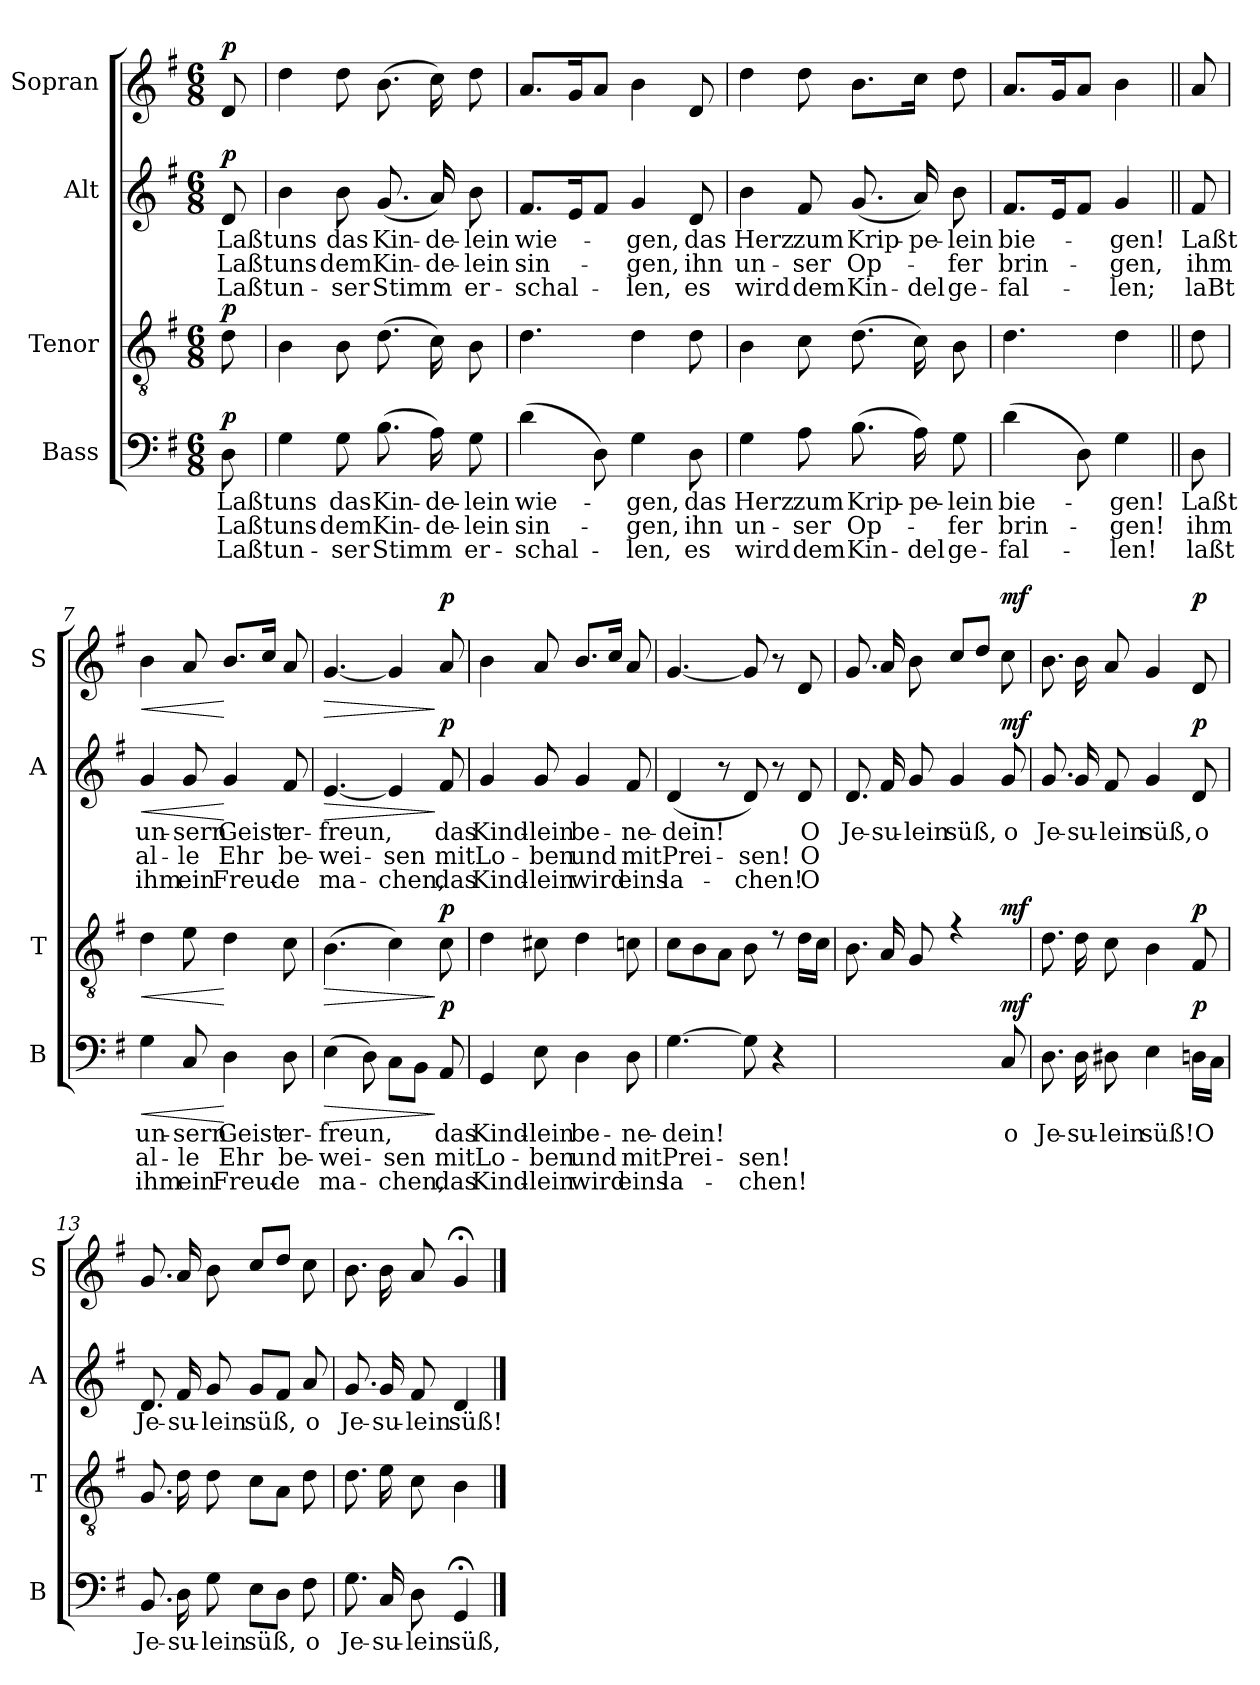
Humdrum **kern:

**kern	**text	**text	**text	**dynam	**kern	**dynam	**kern	**text	**text	**text	**dynam	**kern	**dynam
*part4	*part4	*part4	*part4	*part4	*part3	*part3	*part2	*part2	*part2	*part2	*part2	*part1	*part1
*staff4	*staff4	*staff4	*staff4	*staff4	*staff3	*staff3	*staff2	*staff2	*staff2	*staff2	*staff2	*staff1	*staff1
*I"Bass	*	*	*	*	*I"Tenor	*	*I"Alt	*	*	*	*	*I"Sopran	*
*I'B	*	*	*	*	*I'T	*	*I'A	*	*	*	*	*I'S	*
*clefF4	*	*	*	*	*clefGv2	*	*clefG2	*	*	*	*	*clefG2	*
*k[f#]	*	*	*	*	*k[f#]	*	*k[f#]	*	*	*	*	*k[f#]	*
*M6/8	*	*	*	*	*M6/8	*	*M6/8	*	*	*	*	*M6/8	*
*MM60	*	*	*	*	*MM60	*	*MM60	*	*	*	*	*MM60	*
=1	=1	=1	=1	=1	=1	=1	=1	=1	=1	=1	=1	=1	=1
!	!LO:LY:b	!LO:LY:b	!LO:LY:b	!LO:DY:a	!	!LO:DY:a	!	!LO:LY:b	!LO:LY:b	!LO:LY:b	!LO:DY:a	!	!LO:DY:a
8D\	Laßt	Laßt	Laßt	p	8d\	p	8d/	Laßt	Laßt	Laßt	p	8d/	p
=2	=2	=2	=2	=2	=2	=2	=2	=2	=2	=2	=2	=2	=2
!	!LO:LY:b	!LO:LY:b	!LO:LY:b	!	!	!	!	!LO:LY:b	!LO:LY:b	!LO:LY:b	!	!	!
4G\	uns	uns	un-	.	4B\	.	4b\	uns	uns	un-	.	4dd\	.
!	!LO:LY:b	!LO:LY:b	!LO:LY:b	!	!	!	!	!LO:LY:b	!LO:LY:b	!LO:LY:b	!	!	!
8G\	das	dem	-ser	.	8B\	.	8b\	das	dem	-ser	.	8dd\	.
!	!LO:LY:b	!LO:LY:b	!LO:LY:b	!	!	!	!	!LO:LY:b	!LO:LY:b	!LO:LY:b	!	!	!
(>8.B\	Kin-	Kin-	Stimm	.	(>8.d\	.	(<8.g/	Kin-	Kin-	Stimm	.	(>8.b\	.
!	!LO:LY:b	!LO:LY:b	!	!	!	!	!	!LO:LY:b	!LO:LY:b	!	!	!	!
16A\)	-de-	-de-	.	.	16c\)	.	16a/)	-de-	-de-	.	.	16cc\)	.
!	!LO:LY:b	!LO:LY:b	!LO:LY:b	!	!	!	!	!LO:LY:b	!LO:LY:b	!LO:LY:b	!	!	!
8G\	-lein	-lein	er-	.	8B\	.	8b\	-lein	-lein	er-	.	8dd\	.
=3	=3	=3	=3	=3	=3	=3	=3	=3	=3	=3	=3	=3	=3
!	!LO:LY:b	!LO:LY:b	!LO:LY:b	!	!	!	!	!LO:LY:b	!LO:LY:b	!LO:LY:b	!	!	!
(>4d\	wie-	sin-	-schal-	.	4.d\	.	8.f#/L	wie-	sin-	-schal-	.	8.a/L	.
.	.	.	.	.	.	.	16e/K	.	.	.	.	16g/K	.
8D\)	.	.	.	.	.	.	8f#/J	.	.	.	.	8a/J	.
!	!LO:LY:b	!LO:LY:b	!LO:LY:b	!	!	!	!	!LO:LY:b	!LO:LY:b	!LO:LY:b	!	!	!
4G\	-gen,	-gen,	-len,	.	4d\	.	4g/	-gen,	-gen,	-len,	.	4b\	.
!	!LO:LY:b	!LO:LY:b	!LO:LY:b	!	!	!	!	!LO:LY:b	!LO:LY:b	!LO:LY:b	!	!	!
8D\	das	ihn	es	.	8d\	.	8d/	das	ihn	es	.	8d/	.
=4	=4	=4	=4	=4	=4	=4	=4	=4	=4	=4	=4	=4	=4
!	!LO:LY:b	!LO:LY:b	!LO:LY:b	!	!	!	!	!LO:LY:b	!LO:LY:b	!LO:LY:b	!	!	!
4G\	Herz	un-	wird	.	4B\	.	4b\	Herz	un-	wird	.	4dd\	.
!	!LO:LY:b	!LO:LY:b	!LO:LY:b	!	!	!	!	!LO:LY:b	!LO:LY:b	!LO:LY:b	!	!	!
8A\	zum	-ser	dem	.	8c\	.	8f#/	zum	-ser	dem	.	8dd\	.
!	!LO:LY:b	!LO:LY:b	!LO:LY:b	!	!	!	!	!LO:LY:b	!LO:LY:b	!LO:LY:b	!	!	!
(>8.B\	Krip-	Op-	Kin-	.	(>8.d\	.	(<8.g/	Krip-	Op-	Kin-	.	8.b\L	.
!	!LO:LY:b	!	!LO:LY:b	!	!	!	!	!LO:LY:b	!	!LO:LY:b	!	!	!
16A\)	-pe-	.	-del	.	16c\)	.	16a/)	-pe-	.	-del	.	16cc\Jk	.
!	!LO:LY:b	!LO:LY:b	!LO:LY:b	!	!	!	!	!LO:LY:b	!LO:LY:b	!LO:LY:b	!	!	!
8G\	-lein	-fer	ge-	.	8B\	.	8b\	-lein	-fer	ge-	.	8dd\	.
=5	=5	=5	=5	=5	=5	=5	=5	=5	=5	=5	=5	=5	=5
!	!LO:LY:b	!LO:LY:b	!LO:LY:b	!	!	!	!	!LO:LY:b	!LO:LY:b	!LO:LY:b	!	!	!
(>4d\	bie-	brin-	-fal-	.	4.d\	.	8.f#/L	bie-	brin-	-fal-	.	8.a/L	.
.	.	.	.	.	.	.	16e/K	.	.	.	.	16g/K	.
8D\)	.	.	.	.	.	.	8f#/J	.	.	.	.	8a/J	.
!	!LO:LY:b	!LO:LY:b	!LO:LY:b	!	!	!	!	!LO:LY:b	!LO:LY:b	!LO:LY:b	!	!	!
4G\	-gen!	-gen!	-len!	.	4d\	.	4g/	-gen!	-gen,	-len;	.	4b\	.
!!LO:LB:g=z
=6||	=6||	=6||	=6||	=6||	=6||	=6||	=6||	=6||	=6||	=6||	=6||	=6||	=6||
!	!LO:LY:b	!LO:LY:b	!LO:LY:b	!	!	!	!	!LO:LY:b	!LO:LY:b	!LO:LY:b	!	!	!
8D\	Laßt	ihm	laßt	.	8d\	.	8f#/	Laßt	ihm	laBt	.	8a/	.
=7	=7	=7	=7	=7	=7	=7	=7	=7	=7	=7	=7	=7	=7
!	!LO:LY:b	!LO:LY:b	!LO:LY:b	!LO:HP:b	!	!LO:HP:b	!	!LO:LY:b	!LO:LY:b	!LO:LY:b	!LO:HP:b	!	!LO:HP:b
4G\	un-	al-	ihm	<	4d\	<	4g/	un-	al-	ihm	<	4b\	<
!	!LO:LY:b	!LO:LY:b	!LO:LY:b	!	!	!	!	!LO:LY:b	!LO:LY:b	!LO:LY:b	!	!	!
8C/	-sern	-le	ein	.	8e\	.	8g/	-sern	-le	ein	.	8a/	.
!	!LO:LY:b	!LO:LY:b	!LO:LY:b	!	!	!	!	!LO:LY:b	!LO:LY:b	!LO:LY:b	!	!	!
4D\	Geist	Ehr	Freud-	[	4d\	[	4g/	Geist	Ehr	Freud-	[	8.b/L	[
.	.	.	.	.	.	.	.	.	.	.	.	16cc/Jk	.
!	!LO:LY:b	!LO:LY:b	!LO:LY:b	!	!	!	!	!LO:LY:b	!LO:LY:b	!LO:LY:b	!	!	!
8D\	er-	be-	-e	.	8c\	.	8f#/	er-	be-	-e	.	8a/	.
=8	=8	=8	=8	=8	=8	=8	=8	=8	=8	=8	=8	=8	=8
!	!LO:LY:b	!LO:LY:b	!LO:LY:b	!LO:HP:b	!	!LO:HP:b	!	!LO:LY:b	!LO:LY:b	!LO:LY:b	!LO:HP:b	!	!LO:HP:b
(>4E\	-freun,	-wei-	ma-	>	(>4.B\	>	[4.e/	-freun,	-wei-	ma-	>	[4.g/	>
8D\)	.	.	.	.	.	.	.	.	.	.	.	.	.
!	!	!LO:LY:b	!LO:LY:b	!	!	!	!	!	!LO:LY:b	!LO:LY:b	!	!	!
8C\L	.	-sen	-chen,	.	4c\)	.	4e/]	.	-sen	-chen,	.	4g/]	.
8BB\J	.	.	.	.	.	.	.	.	.	.	.	.	.
!	!LO:LY:b	!LO:LY:b	!LO:LY:b	!LO:DY:n=1:a	!	!LO:DY:n=1:a	!	!LO:LY:b	!LO:LY:b	!LO:LY:b	!LO:DY:n=1:a	!	!LO:DY:n=1:a
8AA/	das	mit	das	] p	8c\	] p	8f#/	das	mit	das	] p	8a/	] p
=9	=9	=9	=9	=9	=9	=9	=9	=9	=9	=9	=9	=9	=9
!	!LO:LY:b	!LO:LY:b	!LO:LY:b	!	!	!	!	!LO:LY:b	!LO:LY:b	!LO:LY:b	!	!	!
4GG/	Kind-	Lo-	Kind-	.	4d\	.	4g/	Kind-	Lo-	Kind-	.	4b\	.
!	!LO:LY:b	!LO:LY:b	!LO:LY:b	!	!	!	!	!LO:LY:b	!LO:LY:b	!LO:LY:b	!	!	!
8E\	-lein	-ben	-lein	.	8c#X\	.	8g/	-lein	-ben	-lein	.	8a/	.
!	!LO:LY:b	!LO:LY:b	!LO:LY:b	!	!	!	!	!LO:LY:b	!LO:LY:b	!LO:LY:b	!	!	!
4D\	be-	und	wird	.	4d\	.	4g/	be-	und	wird	.	8.b/L	.
.	.	.	.	.	.	.	.	.	.	.	.	16cc/Jk	.
!	!LO:LY:b	!LO:LY:b	!LO:LY:b	!	!	!	!	!LO:LY:b	!LO:LY:b	!LO:LY:b	!	!	!
8D\	-ne-	mit	eins	.	8cn\	.	8f#/	-ne-	mit	eins	.	8a/	.
=10	=10	=10	=10	=10	=10	=10	=10	=10	=10	=10	=10	=10	=10
!	!LO:LY:b	!LO:LY:b	!LO:LY:b	!	!	!	!	!LO:LY:b	!LO:LY:b	!LO:LY:b	!	!	!
[4.G\	-dein!	Prei-	la-	.	8c\L	.	(<4d/	-dein!	Prei-	la-	.	[4.g/	.
.	.	.	.	.	8B\	.	.	.	.	.	.	.	.
.	.	.	.	.	8A\J	.	8r	.	.	.	.	.	.
!	!	!LO:LY:b	!LO:LY:b	!	!	!	!	!	!LO:LY:b	!LO:LY:b	!	!	!
8G\]	.	-sen!	-chen!	.	8B\	.	8d/)	.	-sen!	-chen!	.	8g/]	.
4r	.	.	.	.	8rd	.	8r	.	.	.	.	8r	.
!	!	!	!	!	!	!	!	!LO:LY:b	!LO:LY:b	!LO:LY:b	!	!	!
.	.	.	.	.	16d\LL	.	8d/	O	O	O	.	8d/	.
.	.	.	.	.	16c\JJ	.	.	.	.	.	.	.	.
!!LO:LB:g=z
=11	=11	=11	=11	=11	=11	=11	=11	=11	=11	=11	=11	=11	=11
!	!	!	!	!	!	!	!	!LO:LY:b	!	!	!	!	!
2ryy	.	.	.	.	8.B\	.	8.d/	Je-	.	.	.	8.g/	.
!	!	!	!	!	!	!	!	!LO:LY:b	!	!	!	!	!
.	.	.	.	.	16A/	.	16f#/	-su-	.	.	.	16a/	.
!	!	!	!	!	!	!	!	!LO:LY:b	!	!	!	!	!
.	.	.	.	.	8G/	.	8g/	-lein	.	.	.	8b\	.
!	!	!	!	!	!	!	!	!LO:LY:b	!	!	!	!	!
.	.	.	.	.	4rf	.	4g/	süß,	.	.	.	8cc/L	.
8ryy	.	.	.	.	.	.	.	.	.	.	.	8dd/J	.
!	!LO:LY:b	!	!	!LO:DY:a	!	!LO:DY:a	!	!LO:LY:b	!	!	!LO:DY:a	!	!LO:DY:a
8C/	o	.	.	mf	8ryy	mf	8g/	o	.	.	mf	8cc\	mf
=12	=12	=12	=12	=12	=12	=12	=12	=12	=12	=12	=12	=12	=12
!	!LO:LY:b	!	!	!	!	!	!	!LO:LY:b	!	!	!	!	!
8.D\	Je-	.	.	.	8.d\	.	8.g/	Je-	.	.	.	8.b\	.
!	!LO:LY:b	!	!	!	!	!	!	!LO:LY:b	!	!	!	!	!
16D\	-su-	.	.	.	16d\	.	16g/	-su-	.	.	.	16b\	.
!	!LO:LY:b	!	!	!	!	!	!	!LO:LY:b	!	!	!	!	!
8D#X\	-lein	.	.	.	8c\	.	8f#/	-lein	.	.	.	8a/	.
!	!LO:LY:b	!	!	!	!	!	!	!LO:LY:b	!	!	!	!	!
4E\	süß!	.	.	.	4B\	.	4g/	süß,	.	.	.	4g/	.
!	!LO:LY:b	!	!	!LO:DY:a	!	!LO:DY:a	!	!LO:LY:b	!	!	!LO:DY:a	!	!LO:DY:a
16Dn\LL	O	.	.	p	8F#/	p	8d/	o	.	.	p	8d/	p
16C\JJ	.	.	.	.	.	.	.	.	.	.	.	.	.
=13	=13	=13	=13	=13	=13	=13	=13	=13	=13	=13	=13	=13	=13
!	!LO:LY:b	!	!	!	!	!	!	!LO:LY:b	!	!	!	!	!
8.BB/	Je-	.	.	.	8.G/	.	8.d/	Je-	.	.	.	8.g/	.
!	!LO:LY:b	!	!	!	!	!	!	!LO:LY:b	!	!	!	!	!
16D\	-su-	.	.	.	16d\	.	16f#/	-su-	.	.	.	16a/	.
!	!LO:LY:b	!	!	!	!	!	!	!LO:LY:b	!	!	!	!	!
8G\	-lein	.	.	.	8d\	.	8g/	-lein	.	.	.	8b\	.
!	!LO:LY:b	!	!	!	!	!	!	!LO:LY:b	!	!	!	!	!
8E\L	süß,	.	.	.	8c\L	.	8g/L	süß,	.	.	.	8cc/L	.
8D\J	.	.	.	.	8A\J	.	8f#/J	.	.	.	.	8dd/J	.
!	!LO:LY:b	!	!	!	!	!	!	!LO:LY:b	!	!	!	!	!
8F#\	o	.	.	.	8d\	.	8a/	o	.	.	.	8cc\	.
=14	=14	=14	=14	=14	=14	=14	=14	=14	=14	=14	=14	=14	=14
!	!LO:LY:b	!	!	!	!	!	!	!LO:LY:b	!	!	!	!	!
8.G\	Je-	.	.	.	8.d\	.	8.g/	Je-	.	.	.	8.b\	.
!	!LO:LY:b	!	!	!	!	!	!	!LO:LY:b	!	!	!	!	!
16C/	-su-	.	.	.	16e\	.	16g/	-su-	.	.	.	16b\	.
!	!LO:LY:b	!	!	!	!	!	!	!LO:LY:b	!	!	!	!	!
8D\	-lein	.	.	.	8c\	.	8f#/	-lein	.	.	.	8a/	.
!	!LO:LY:b	!	!	!	!	!	!	!LO:LY:b	!	!	!	!	!
4GG;</	süß,	.	.	.	4B\	.	4d/	süß!	.	.	.	4g;</	.
==	==	==	==	==	==	==	==	==	==	==	==	==	==
*-	*-	*-	*-	*-	*-	*-	*-	*-	*-	*-	*-	*-	*-
